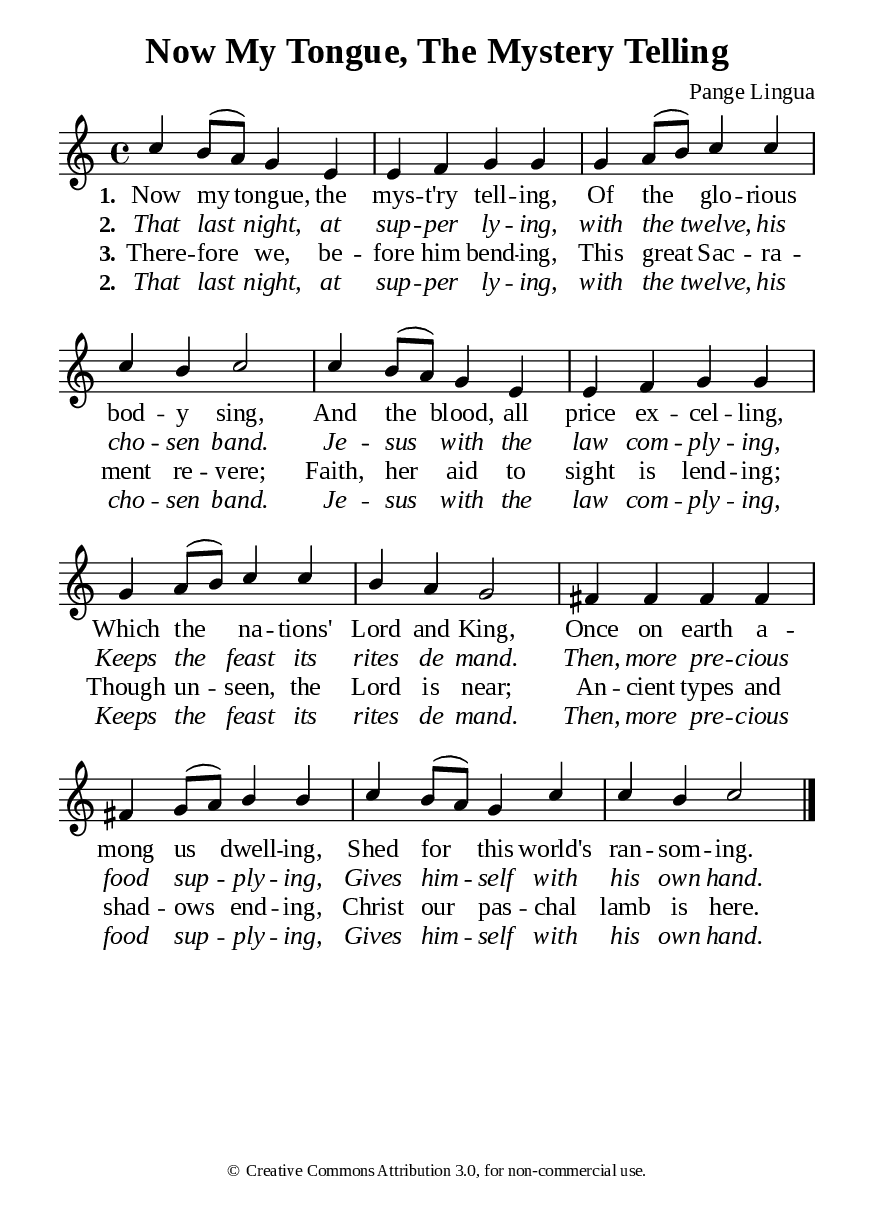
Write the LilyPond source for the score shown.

\version "2.18.2"

\header {
  title = "Now My Tongue, The Mystery Telling"
  composer = "Pange Lingua"
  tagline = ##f
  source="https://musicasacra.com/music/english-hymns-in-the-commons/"
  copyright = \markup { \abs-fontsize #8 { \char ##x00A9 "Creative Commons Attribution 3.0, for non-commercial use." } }
}

global= {
  \key c \major
  \time 4/4
  \override Score.BarNumber.break-visibility = ##(#f #f #f)
}

\paper {
  #(set-paper-size "a5")
  top-margin = 10\mm
  bottom-margin = 5\mm
  left-margin = 10\mm
  right-margin = 10\mm
  indent = #0
  #(define fonts
	 (make-pango-font-tree "Liberation Serif"
	 		       "Liberation Serif"
			       "Liberation Serif"
			       (/ 20 20)))
  system-system-spacing = #'((basic-distance . 3) (padding . 3))
}

printItalic = \with {
  \override LyricText.font-shape = #'italic
}

% Verse music
musicVerseSoprano = \relative c'' {
  %{	01	%} c4 b8 (a) g4 e |
  %{	02	%} e f g g |
  %{	03	%} g a8 (b) c4 c |
  %{	04	%} c b c2 |
  %{	05	%} c4 b8 (a) g4 e |
  %{	06	%} e f g g |
  %{	07	%} g a8 (b) c4 c |
  %{	08	%} b a g2 |
  %{	09	%} fis4 fis fis fis |
  %{	10	%} fis4 g8 (a) b4 b |
  %{	11	%} c b8 (a) g4 c |
  %{	12	%} c b c2 \bar "|."
}

% Verse lyrics
verseOne = \lyricmode {
  \set stanza = #"1."
  Now my tongue, the mys -- t'ry tell -- ing,
  Of the glo -- rious bod -- y sing,
  And the blood, all price ex -- cel -- ling,
  Which the na -- tions' Lord and King,
  Once on earth a -- mong us dwell -- ing,
  Shed for this world's ran -- som -- ing.
}

verseTwo = \lyricmode {
  \set stanza = #"2."
  That last night, at sup -- per ly -- ing,
  with the twelve, his cho -- sen band.
  Je -- sus with the law com -- ply -- ing,
  Keeps the feast its rites de mand.
  Then, more pre -- cious food sup -- ply -- ing,
  Gives him -- self with his own hand.
}

verseThree = \lyricmode {
  \set stanza = #"3."
  There -- fore we, be -- fore him bend -- ing,
  This great Sac -- ra -- ment re -- vere;
  Faith, her aid to sight is lend -- ing;
  Though un -- seen, the Lord is near;
  An -- cient types and shad -- ows end -- ing,
  Christ our pas -- chal lamb is here.
}

verseFour = \lyricmode {
  \set stanza = #"4."
  Glo -- ry let us give, and bless -- ing,
  To the Fath -- er and the Son.
  Hon -- or, thanks and praise ad -- dress -- ing
  While e -- ter -- nal a -- ges run,
  And the Spir -- it's pow'r con -- fess -- ing,
  Who from both with both is one.
}

% Layout
\score {
    \new ChoirStaff <<
      \new Staff <<
        \clef "treble"
        \new Voice = "sopranos" { \global \stemUp \slurUp \musicVerseSoprano }
      >>
      \new Lyrics \lyricsto sopranos \verseOne
      \new Lyrics \printItalic \lyricsto sopranos \verseTwo
      \new Lyrics \lyricsto sopranos \verseThree
      \new Lyrics \printItalic \lyricsto sopranos \verseTwo
    >>
}
